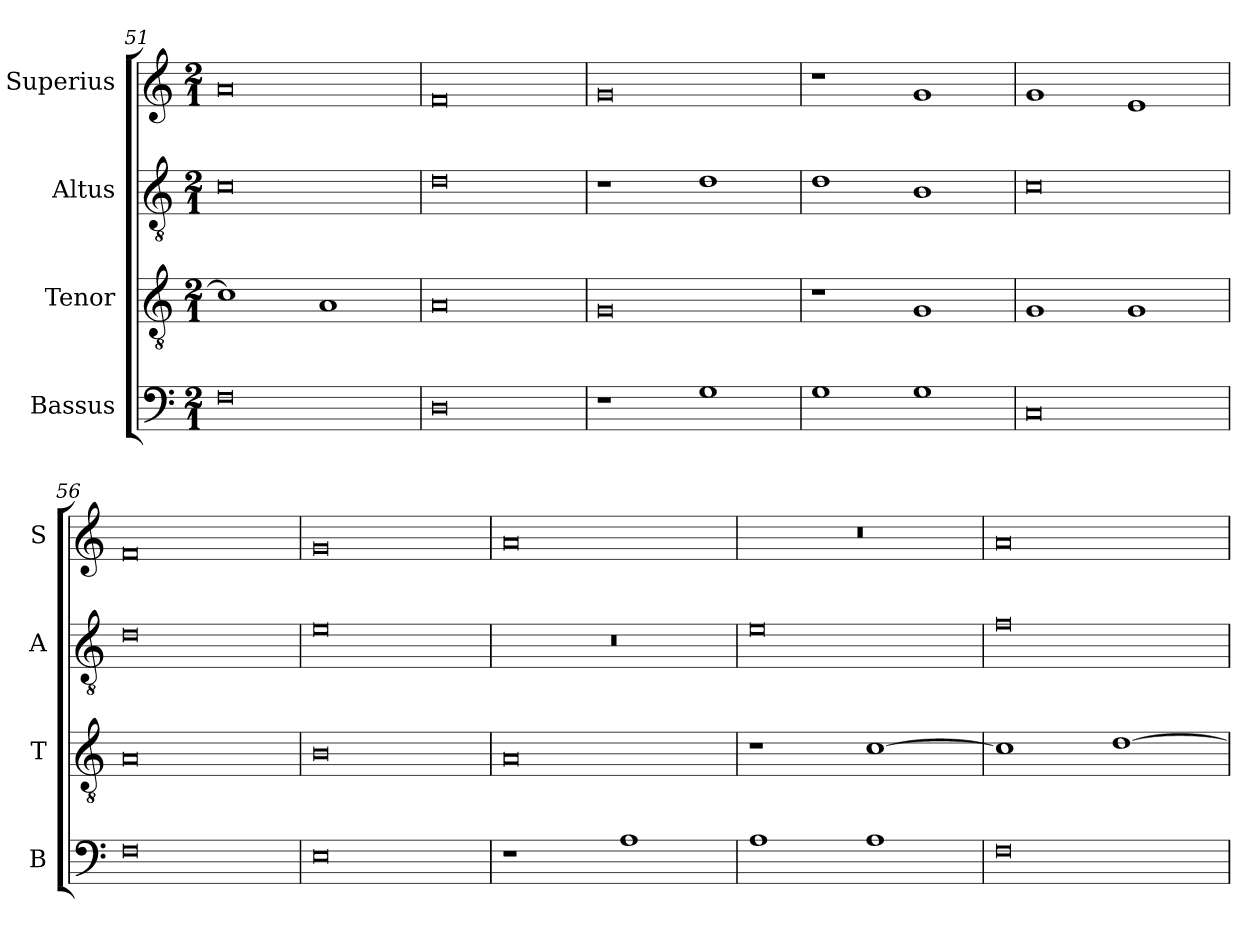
**kern	**kern	**kern	**kern
*part4	*part3	*part2	*part1
*staff4	*staff3	*staff2	*staff1
*I"Bassus	*I"Tenor	*I"Altus	*I"Superius
*I'B	*I'T	*I'A	*I'S
*clefF4	*clefGv2	*clefGv2	*clefG2
*k[]	*k[]	*k[]	*k[]
*M2/1	*M2/1	*M2/1	*M2/1
=51	=51	=51	=51
0F	1c]	0c	0a
.	1A	.	.
=52	=52	=52	=52
0D	0A	0d	0f
=53	=53	=53	=53
1r	0G	1r	0g
1G	.	1d	.
=54	=54	=54	=54
1G	1r	1d	1r
1G	1G	1B	1g
=55	=55	=55	=55
0C	1G	0c	1g
.	1G	.	1e
=56	=56	=56	=56
0F	0A	0d	0f
=57	=57	=57	=57
0E	0B	0e	0g
=58	=58	=58	=58
1r	0A	0r	0a
1A	.	.	.
=59	=59	=59	=59
1A	1r	0e	0r
1A	[1c	.	.
=60	=60	=60	=60
0F	1c]	0f	0a
.	[1d	.	.
=	=	=	=
*-	*-	*-	*-
